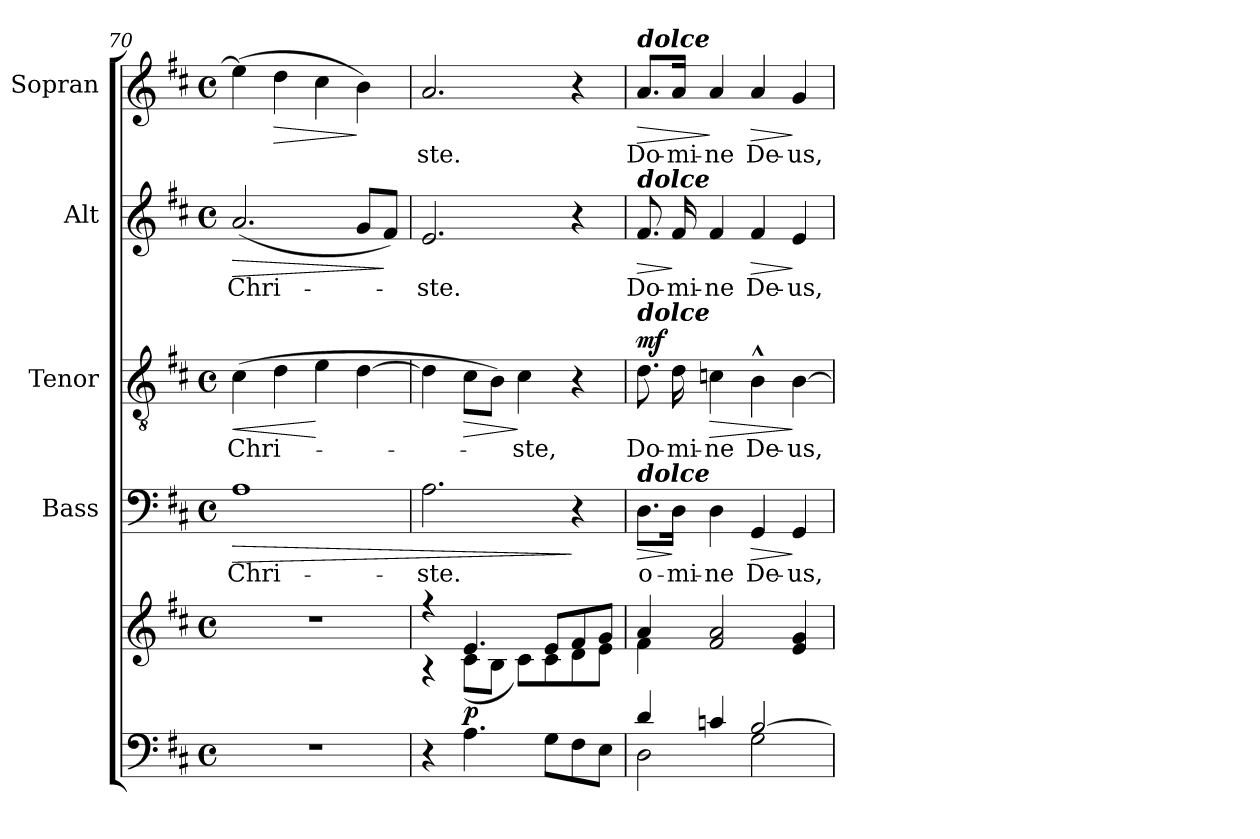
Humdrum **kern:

**kern	**kern	**dynam	**kern	**text	**dynam	**kern	**text	**dynam	**kern	**text	**dynam	**kern	**text	**dynam
*part5	*part5	*part5	*part4	*part4	*part4	*part3	*part3	*part3	*part2	*part2	*part2	*part1	*part1	*part1
*staff6	*staff5	*staff5/6	*staff4	*staff4	*staff4	*staff3	*staff3	*staff3	*staff2	*staff2	*staff2	*staff1	*staff1	*staff1
*	*	*	*I"Bass	*	*	*I"Tenor	*	*	*I"Alt	*	*	*I"Sopran	*	*
*	*	*	*I'B.	*	*	*I'T.	*	*	*I'A.	*	*	*I'S.	*	*
*clefF4	*clefG2	*	*clefF4	*	*	*clefGv2	*	*	*clefG2	*	*	*clefG2	*	*
*k[f#c#]	*k[f#c#]	*	*k[f#c#]	*	*	*k[f#c#]	*	*	*k[f#c#]	*	*	*k[f#c#]	*	*
*D:	*D:	*	*D:	*	*	*D:	*	*	*D:	*	*	*D:	*	*
*M4/4	*M4/4	*	*M4/4	*	*	*M4/4	*	*	*M4/4	*	*	*M4/4	*	*
*met(c)	*met(c)	*	*met(c)	*	*	*met(c)	*	*	*met(c)	*	*	*met(c)	*	*
=70	=70	=70	=70	=70	=70	=70	=70	=70	=70	=70	=70	=70	=70	=70
!	!	!	!	!LO:LY:b	!LO:HP:b	!	!LO:LY:b	!LO:HP:b	!	!LO:LY:b	!LO:HP:b	!	!	!
1r	1r	.	1A	Chri-	>	(>4c#\	Chri-	<	(<2.a/	Chri-	>	(>4ee\]	.	.
!	!	!	!	!	!	!	!	!	!	!	!	!	!	!LO:HP:b
.	.	.	.	.	.	4d\	.	.	.	.	.	4dd\	.	>
.	.	.	.	.	.	4e\	.	[	.	.	.	4cc#\	.	.
.	.	.	.	.	.	[4d\	.	.	8g/L	.	.	4b\)	.	]
.	.	.	.	.	.	.	.	.	8f#/J)	.	]	.	.	.
!!LO:LB:g=z
=71	=71	=71	=71	=71	=71	=71	=71	=71	=71	=71	=71	=71	=71	=71
*	*^	*	*	*	*	*	*	*	*	*	*	*	*	*
!	!	!	!	!	!LO:LY:b	!	!	!	!	!	!LO:LY:b	!	!	!LO:LY:b	!
4r	4r	4r	.	2.A\	-ste.	.	4d\]	.	.	2.e/	-ste.	.	2.a/	-ste.	.
!	!	!	!LO:DY:b	!	!	!	!	!	!LO:HP:b	!	!	!	!	!	!
4.A\	4.e/	(<8c#\L	p	.	.	.	8c#\L	.	>	.	.	.	.	.	.
.	.	8B\J	.	.	.	.	8B\J)	.	.	.	.	.	.	.	.
!	!	!	!	!	!	!	!	!LO:LY:b	!	!	!	!	!	!	!
.	.	8c#\L)	.	.	.	.	4c#\	-ste,	]	.	.	.	.	.	.
8G\L	8e/L	8c#\	.	.	.	.	.	.	.	.	.	.	.	.	.
8F#\	8f#/	8d\	.	4r	.	]	4r	.	.	4r	.	.	4r	.	.
8E\J	8g/J	8e\J	.	.	.	.	.	.	.	.	.	.	.	.	.
=72	=72	=72	=72	=72	=72	=72	=72	=72	=72	=72	=72	=72	=72	=72	=72
*^	*	*	*	*	*	*	*	*	*	*	*	*	*	*	*
!	!	!	!	!	!	!	!	!	!	!	!	!	!	!LO:TX:a:Bi:t=dolce	!	!
!	!	!	!	!	!	!	!	!	!	!	!LO:TX:a:Bi:t=dolce	!	!	!	!	!
!	!	!	!	!	!	!	!	!LO:TX:a:Bi:t=dolce	!	!	!	!	!	!	!	!
!	!	!	!	!	!LO:TX:a:Bi:t=dolce	!	!	!	!	!	!	!	!	!	!	!
!	!	!	!	!	!	!LO:LY:b	!LO:HP:b	!	!LO:LY:b	!LO:DY:a	!	!LO:LY:b	!LO:HP:b	!	!LO:LY:b	!LO:HP:b
4d/	2D\	4a/	4f#\	.	8.D\L	o-	>	8.d\	Do-	mf	8.f#/	Do-	>	8.a/L	Do-	>
!	!	!	!	!	!	!LO:LY:b	!	!	!LO:LY:b	!	!	!LO:LY:b	!	!	!LO:LY:b	!
.	.	.	.	.	16D\Jk	-mi-	]	16d\	-mi-	.	16f#/	-mi-	]	16a/Jk	-mi-	.
!	!	!	!	!	!	!LO:LY:b	!	!	!LO:LY:b	!LO:HP:b	!	!LO:LY:b	!	!	!LO:LY:b	!
4cn/	.	2f#/ 2a/	2.ryy	.	4D\	-ne	.	4cn\	-ne	>	4f#/	-ne	.	4a/	-ne	]
!	!	!	!	!	!	!LO:LY:b	!LO:HP:b	!	!LO:LY:b	!	!	!LO:LY:b	!LO:HP:b	!	!LO:LY:b	!LO:HP:b
[>2B/	2G\	.	.	.	4GG/	De-	>	4B^^>\	De-	.	4f#/	De-	>	4a/	De-	>
!	!	!	!	!	!	!LO:LY:b	!	!	!LO:LY:b	!	!	!LO:LY:b	!	!	!LO:LY:b	!
.	.	4e/ 4g/	.	.	4GG/	-us,	]	[4B\	-us,	]	4e/	-us,	]	4g/	-us,	]
*v	*v	*	*	*	*	*	*	*	*	*	*	*	*	*	*	*
*	*v	*v	*	*	*	*	*	*	*	*	*	*	*	*	*
=	=	=	=	=	=	=	=	=	=	=	=	=	=	=
*-	*-	*-	*-	*-	*-	*-	*-	*-	*-	*-	*-	*-	*-	*-
